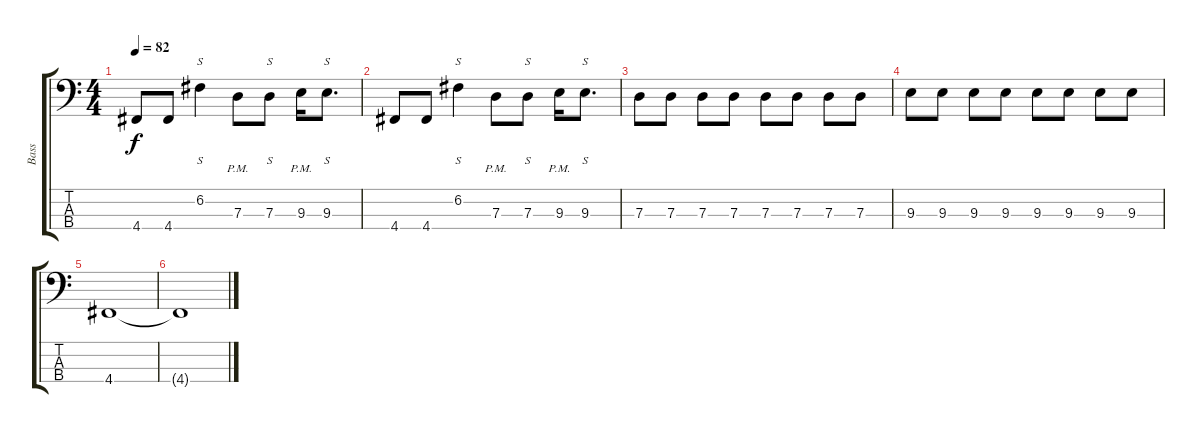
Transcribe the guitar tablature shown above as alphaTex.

\track ("Bass" "Bass") {instrument electricbassfinger}
\staff {score tabs}
\tuning (F2 C2 G1 D1) {hide}
\ts (4 4)
\tempo 82
\clef f4
\ks c
4.4.8{dy f} 4.4.8 6.2.4{s} 7.3{pm}.8 7.3.8{s} 9.3{pm}.16 9.3.8{s d} |
4.4.8 4.4.8 6.2.4{s} 7.3{pm}.8 7.3.8{s} 9.3{pm}.16 9.3.8{s d} |
7.3.8 7.3.8 7.3.8 7.3.8 7.3.8 7.3.8 7.3.8 7.3.8 |
9.3.8 9.3.8 9.3.8 9.3.8 9.3.8 9.3.8 9.3.8 9.3.8 |
4.4.1 |
4.4{t}.1
